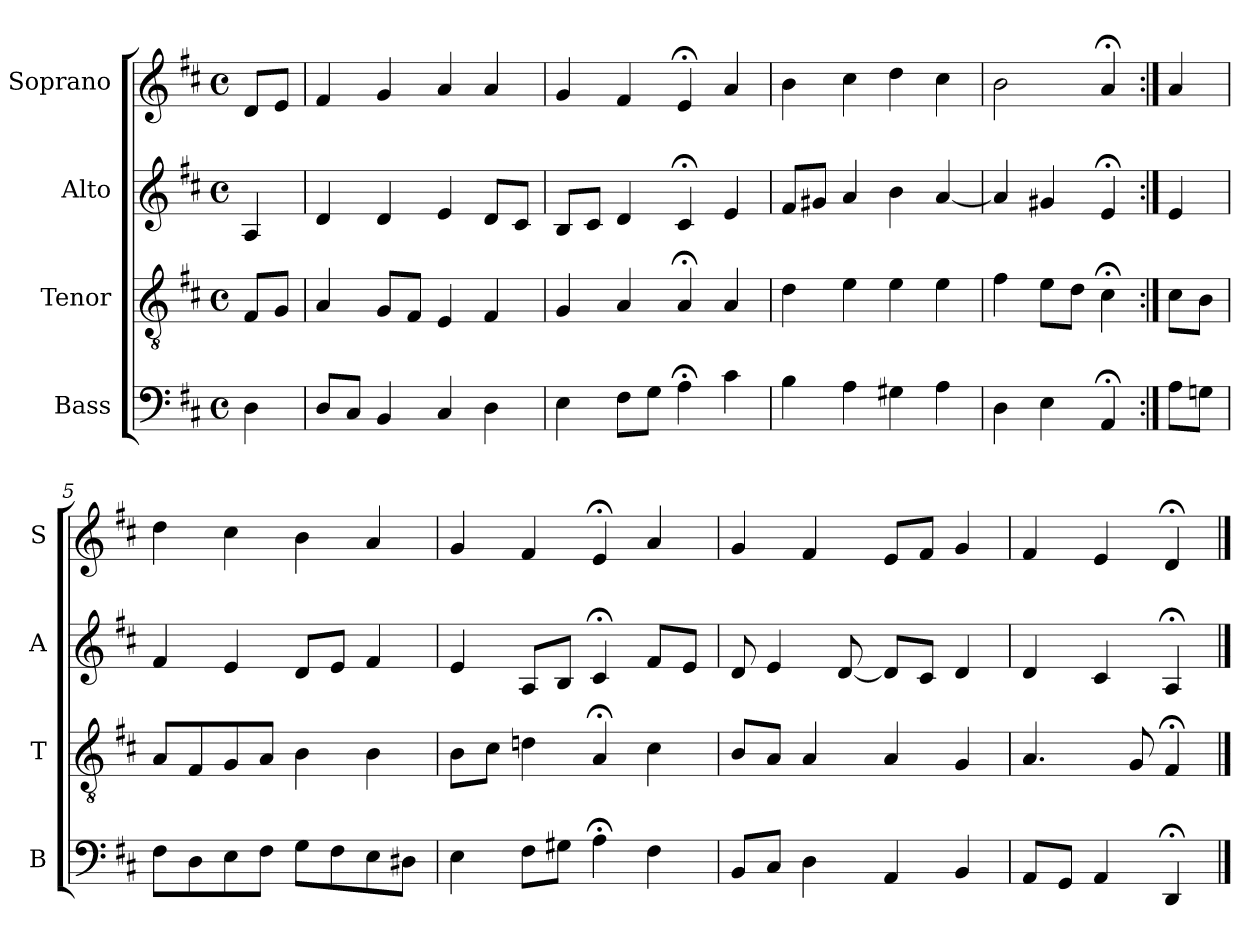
**kern	**kern	**kern	**kern
*part4	*part3	*part2	*part1
*staff4	*staff3	*staff2	*staff1
*I"Bass	*I"Tenor	*I"Alto	*I"Soprano
*I'B	*I'T	*I'A	*I'S
*clefF4	*clefGv2	*clefG2	*clefG2
*k[f#c#]	*k[f#c#]	*k[f#c#]	*k[f#c#]
*D:	*D:	*D:	*D:
*M4/4	*M4/4	*M4/4	*M4/4
*met(c)	*met(c)	*met(c)	*met(c)
*MM100	*MM100	*MM100	*MM100
=	=	=	=
4D	8F#L	4A	8dL
.	8GJ	.	8eJ
=1	=1	=1	=1
8DL	4A	4d	4f#
8C#J	.	.	.
4BB	8GL	4d	4g
.	8F#J	.	.
4C#	4E	4e	4a
4D	4F#	8dL	4a
.	.	8c#J	.
=2	=2	=2	=2
4E	4G	8BL	4g
.	.	8c#J	.
8F#L	4A	4d	4f#
8GJ	.	.	.
4A;<	4A;<	4c#;<	4e;<
4c#	4A	4e	4a
=3	=3	=3	=3
4B	4d	8f#L	4b
.	.	8g#XJ	.
4A	4e	4a	4cc#
4G#X	4e	4b	4dd
4A	4e	[4a	4cc#
=4	=4	=4	=4
4D	4f#	4a]	2b
4E	8eL	4g#X	.
.	8dJ	.	.
4AA;<	4c#;<	4e;<	4a;<
=:|!	=:|!	=:|!	=:|!
8AL	8c#L	4e	4a
8GnJ	8BJ	.	.
=5	=5	=5	=5
8F#L	8AL	4f#	4dd
8D	8F#	.	.
8E	8G	4e	4cc#
8F#J	8AJ	.	.
8GL	4B	8dL	4b
8F#	.	8eJ	.
8E	4B	4f#	4a
8D#XJ	.	.	.
=6	=6	=6	=6
4E	8BL	4e	4g
.	8c#J	.	.
8F#L	4dn	8AL	4f#
8G#XJ	.	8BJ	.
4A;<	4A;<	4c#;<	4e;<
4F#	4c#	8f#L	4a
.	.	8eJ	.
=7	=7	=7	=7
8BBL	8BL	8d	4g
8C#J	8AJ	4e	.
4D	4A	.	4f#
.	.	[8d	.
4AA	4A	8dL]	8eL
.	.	8c#J	8f#J
4BB	4G	4d	4g
=8	=8	=8	=8
8AAiL	4.Ai	4di	4f#i
8GGJ	.	.	.
4AA	.	4c#	4e
.	8G	.	.
4DD;<	4F#;<	4A;<	4d;<
==	==	==	==
*-	*-	*-	*-
